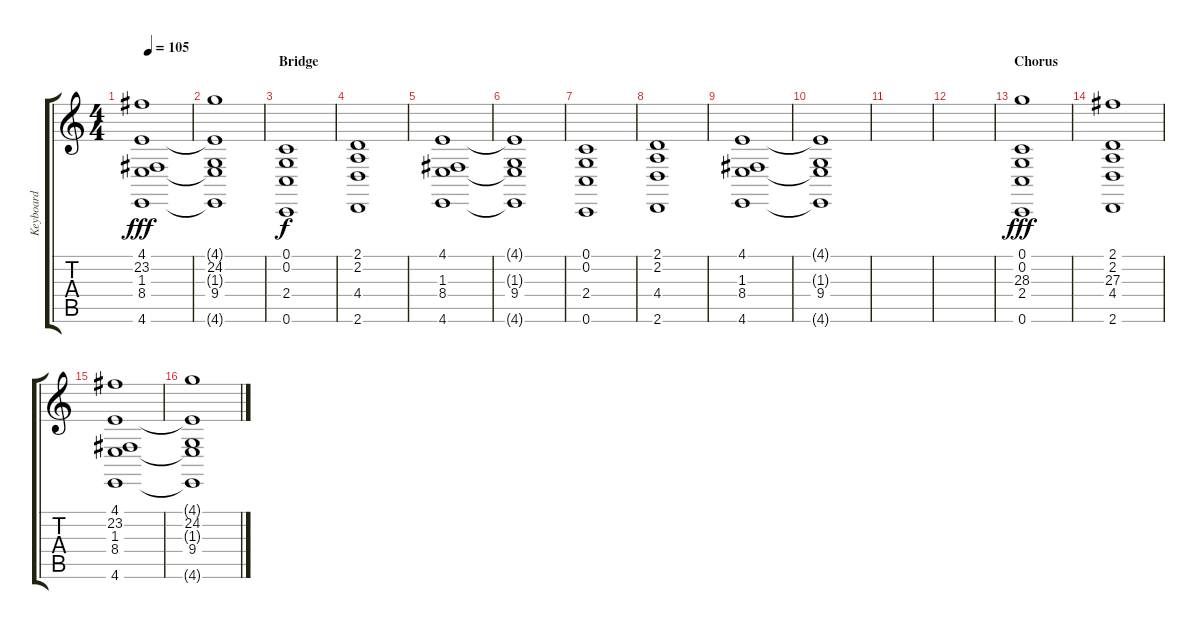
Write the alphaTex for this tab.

\track ("Keyboard" "Keyboard") {instrument pad2warm}
\staff {score tabs}
\tuning (C4 G3 Eb3 Bb2 F2 C2) {hide}
\ts (4 4)
\tempo 105
\clef g2
\ks c
(4.1 23.2 1.3 8.4 4.6).1{dy fff} |
(4.1{t} 24.2 1.3{t} 9.4 4.6{t}).1 |
\section ("" "Bridge")
(0.1 0.2 2.4 0.6).1{dy f volume 9} |
(2.1 2.2 4.4 2.6).1 |
(4.1 1.3 8.4 4.6).1 |
(4.1{t} 1.3{t} 9.4 4.6{t}).1 |
(0.1 0.2 2.4 0.6).1{volume 16} |
(2.1 2.2 4.4 2.6).1 |
(4.1 1.3 8.4 4.6).1 |
(4.1{t} 1.3{t} 9.4 4.6{t}).1 |
|
|
\section ("" "Chorus")
(0.1 0.2 28.3 2.4 0.6).1{dy fff volume 16} |
(2.1 2.2 27.3 4.4 2.6).1 |
(4.1 23.2 1.3 8.4 4.6).1 |
(4.1{t} 24.2 1.3{t} 9.4 4.6{t}).1
